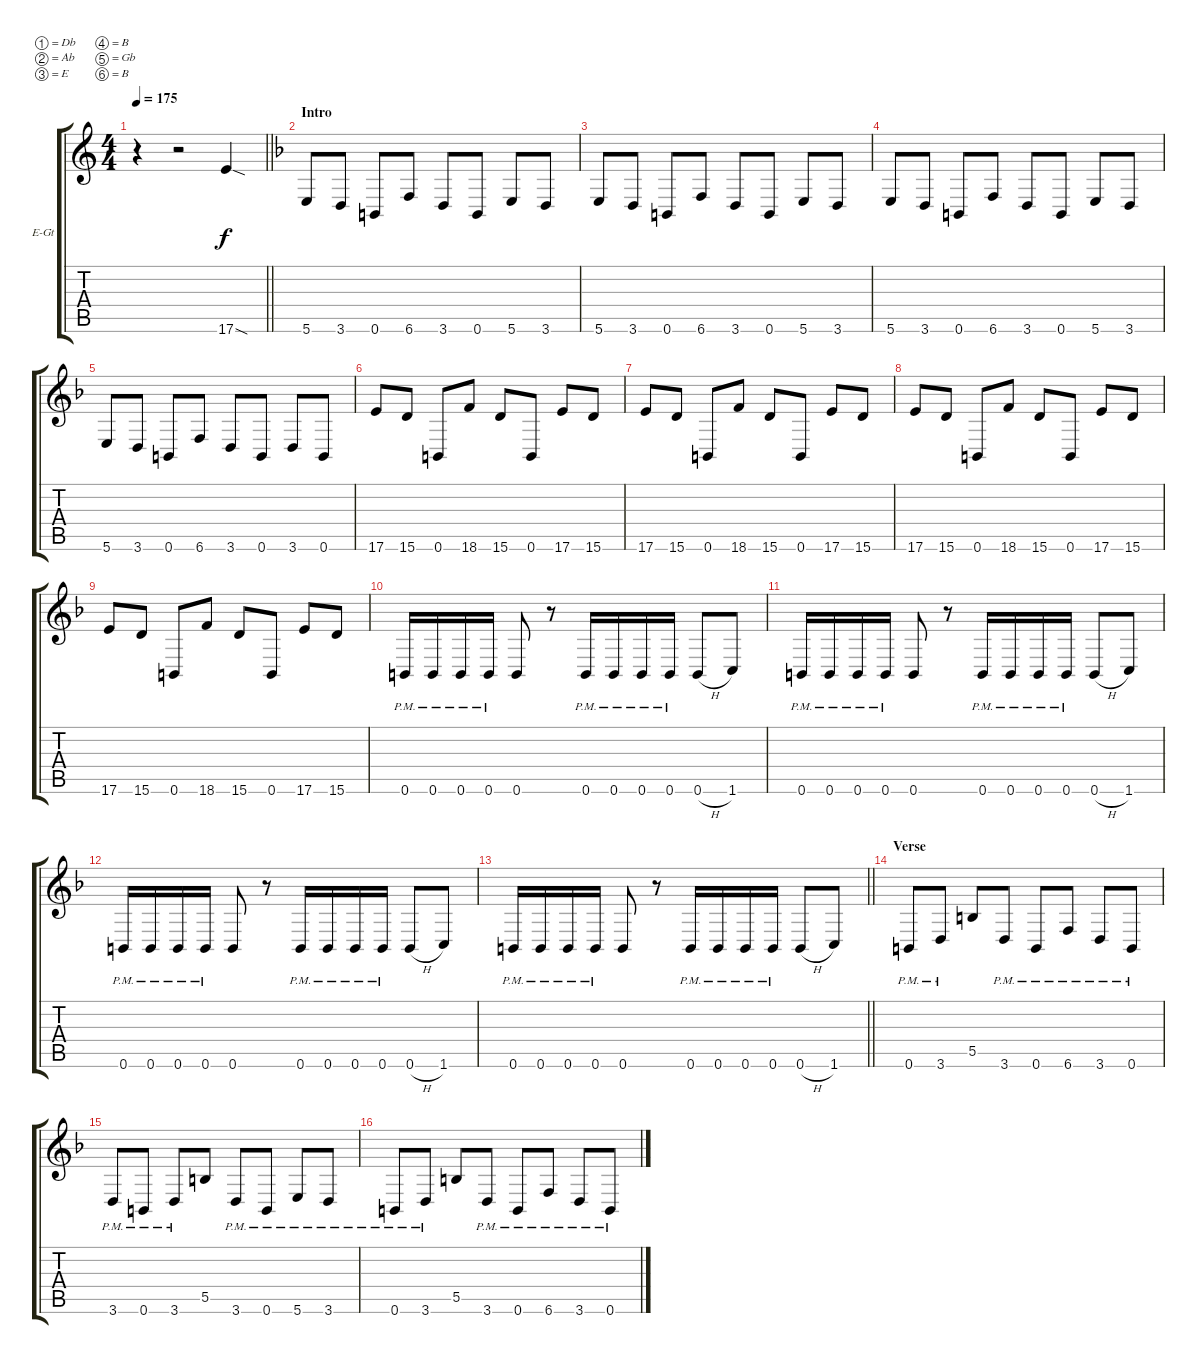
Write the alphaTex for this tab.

\bracketExtendMode groupsimilarinstruments
\firstSystemTrackNameOrientation horizontal
\otherSystemsTrackNameOrientation horizontal
\track ("Josh Rand" "E-Gt") {instrument distortionguitar}
\staff {score tabs}
\tuning (Db4 Ab3 E3 B2 Gb2 B1)
\ts (4 4)
\beaming (8 2 2 2 2)
\tempo 175
\clef g2
\barLineRight lightlight
\ks c
r.4{dy f instrument distortionguitar} r.2 17.6{sod}.4 |
\section ("" "Intro")
\ks f
5.6.8 3.6.8 0.6.8 6.6.8 3.6.8 0.6.8 5.6.8 3.6.8 |
5.6.8 3.6.8 0.6.8 6.6.8 3.6.8 0.6.8 5.6.8 3.6.8 |
5.6.8 3.6.8 0.6.8 6.6.8 3.6.8 0.6.8 5.6.8 3.6.8 |
5.6.8 3.6.8 0.6.8 6.6.8 3.6.8 0.6.8 3.6.8 0.6.8 |
17.6.8 15.6.8 0.6.8 18.6.8 15.6.8 0.6.8 17.6.8 15.6.8 |
17.6.8 15.6.8 0.6.8 18.6.8 15.6.8 0.6.8 17.6.8 15.6.8 |
17.6.8 15.6.8 0.6.8 18.6.8 15.6.8 0.6.8 17.6.8 15.6.8 |
17.6.8 15.6.8 0.6.8 18.6.8 15.6.8 0.6.8 17.6.8 15.6.8 |
0.6{pm}.16 0.6{pm}.16 0.6{pm}.16 0.6{pm}.16 0.6.8 r.8 0.6{pm}.16 0.6{pm}.16 0.6{pm}.16 0.6{pm}.16 0.6{h}.8 1.6.8 |
0.6{pm}.16 0.6{pm}.16 0.6{pm}.16 0.6{pm}.16 0.6.8 r.8 0.6{pm}.16 0.6{pm}.16 0.6{pm}.16 0.6{pm}.16 0.6{h}.8 1.6.8 |
0.6{pm}.16 0.6{pm}.16 0.6{pm}.16 0.6{pm}.16 0.6.8 r.8 0.6{pm}.16 0.6{pm}.16 0.6{pm}.16 0.6{pm}.16 0.6{h}.8 1.6.8 |
\barLineRight lightlight
0.6{pm}.16 0.6{pm}.16 0.6{pm}.16 0.6{pm}.16 0.6.8 r.8 0.6{pm}.16 0.6{pm}.16 0.6{pm}.16 0.6{pm}.16 0.6{h}.8 1.6.8 |
\section ("" "Verse")
0.6{pm}.8 3.6{pm}.8 5.5.8 3.6{pm}.8 0.6{pm}.8 6.6{pm}.8 3.6{pm}.8 0.6{pm}.8 |
3.6{pm}.8 0.6{pm}.8 3.6{pm}.8 5.5.8 3.6{pm}.8 0.6{pm}.8 5.6{pm}.8 3.6{pm}.8 |
0.6{pm}.8 3.6{pm}.8 5.5.8 3.6{pm}.8 0.6{pm}.8 6.6{pm}.8 3.6{pm}.8 0.6{pm}.8
